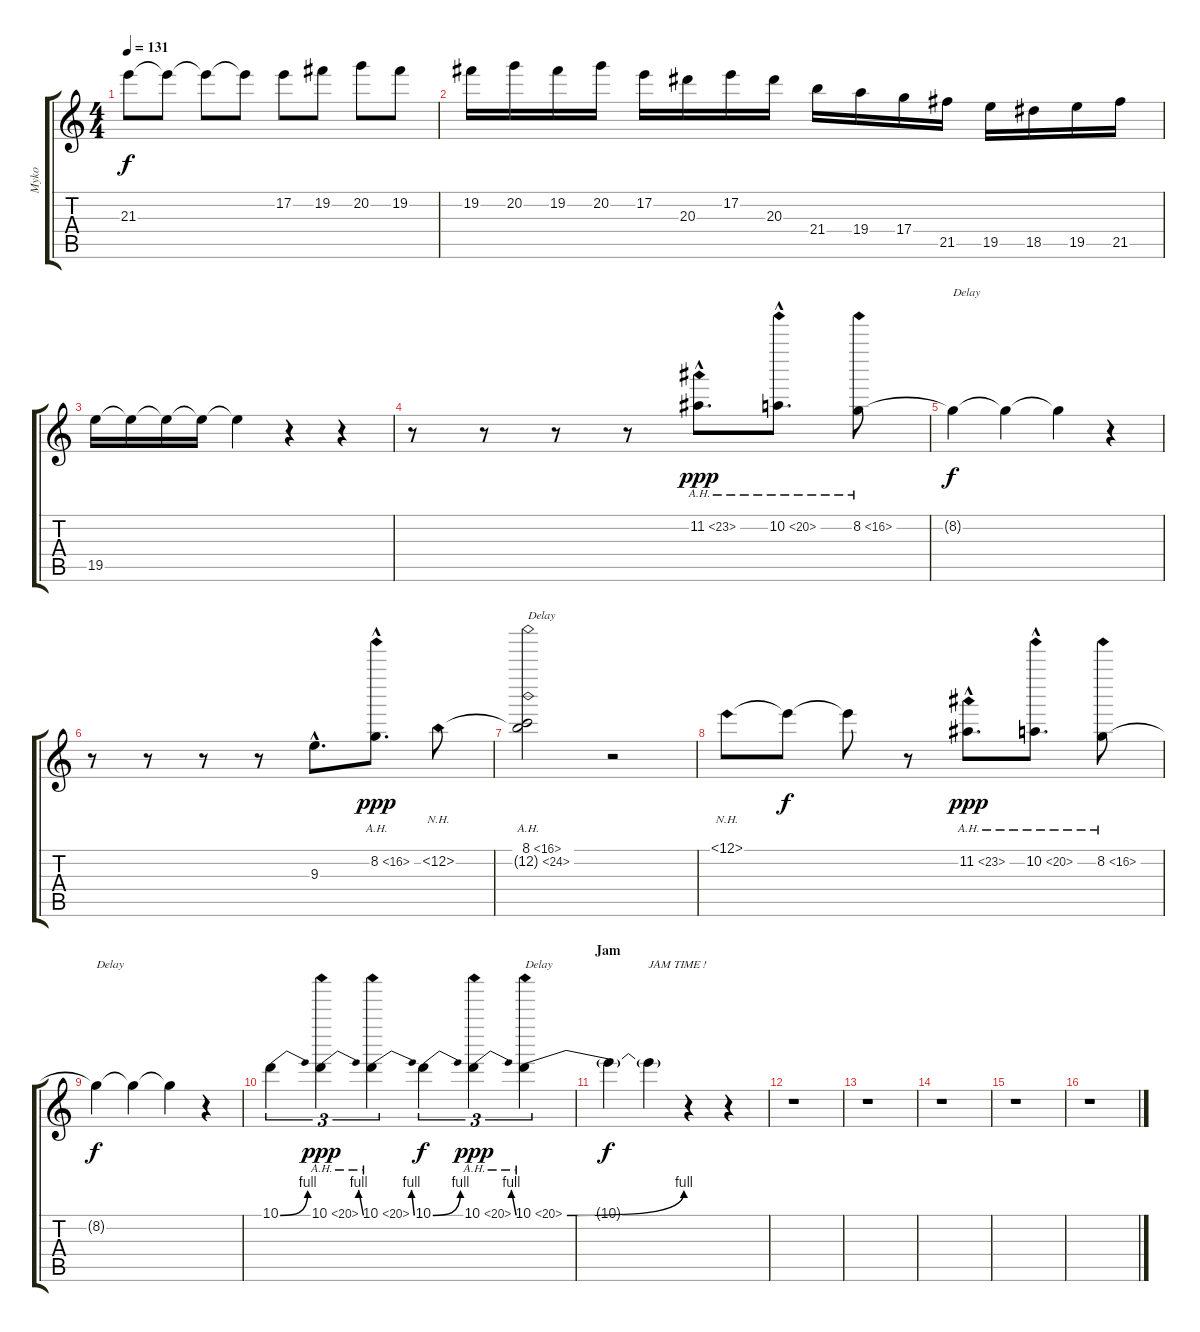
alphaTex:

\track ("Myko" "Myko") {instrument distortionguitar}
\staff {score tabs}
\tuning (E4 B3 G3 D3 A2 E2) {hide}
\ts (4 4)
\tempo 131
\clef g2
\ks c
21.3{t}.8{dy f} 21.3{t}.8 21.3{t}.8 21.3{t}.8 17.2.8 19.2.8 20.2.8 19.2.8 |
19.2.16 20.2.16 19.2.16 20.2.16 17.2.16 20.3.16 17.2.16 20.3.16 21.4.16 19.4.16 17.4.16 21.5.16 19.5.16 18.5.16 19.5.16 21.5.16 |
19.5.16 19.5{t}.16 19.5{t}.16 19.5{t}.16 19.5{t}.4 r.4 r.4 |
r.8 r.8 r.8 r.8 11.2{ah 12 hac}.8{d dy ppp} 10.2{ah 10 hac}.8{d} 8.2{ah 8}.8 |
8.2{t}.4{txt "Delay" dy f} 8.2{t}.4 8.2{t}.4 r.4 |
r.8 r.8 r.8 r.8 9.3{hac}.8{d} 8.2{ah 8 hac}.8{d dy ppp} 12.2{nh}.8 |
(8.1{ah 8} 12.2{ah 12 t}).2{txt "Delay"} r.2 |
12.1{nh}.8 12.1{t}.8{dy f} 12.1{t}.8 r.8 11.2{ah 12 hac}.8{d dy ppp} 10.2{ah 10 hac}.8{d} 8.2{ah 8}.8 |
8.2{t}.4{txt "Delay" dy f} 8.2{t}.4 8.2{t}.4 r.4 |
10.1{be (bend 0 0 60 4)}.4{tu (3 2)} 10.1{be (bend 0 0 60 4) ah 10}.4{tu (3 2) dy ppp} 10.1{be (bend 0 0 60 4) ah 10}.4{tu (3 2)} 10.1{be (bend 0 0 60 4)}.4{tu (3 2) dy f} 10.1{be (bend 0 0 60 4) ah 10}.4{tu (3 2) dy ppp} 10.1{be (bend 0 0 60 4) ah 10}.4{tu (3 2) txt "Delay"} |
\section ("" "Jam")
10.1{t}.4{dy f} 10.1{t}.4{txt "JAM TIME !"} r.4 r.4 |
r.1 |
r.1 |
r.1 |
r.1 |
r.1
